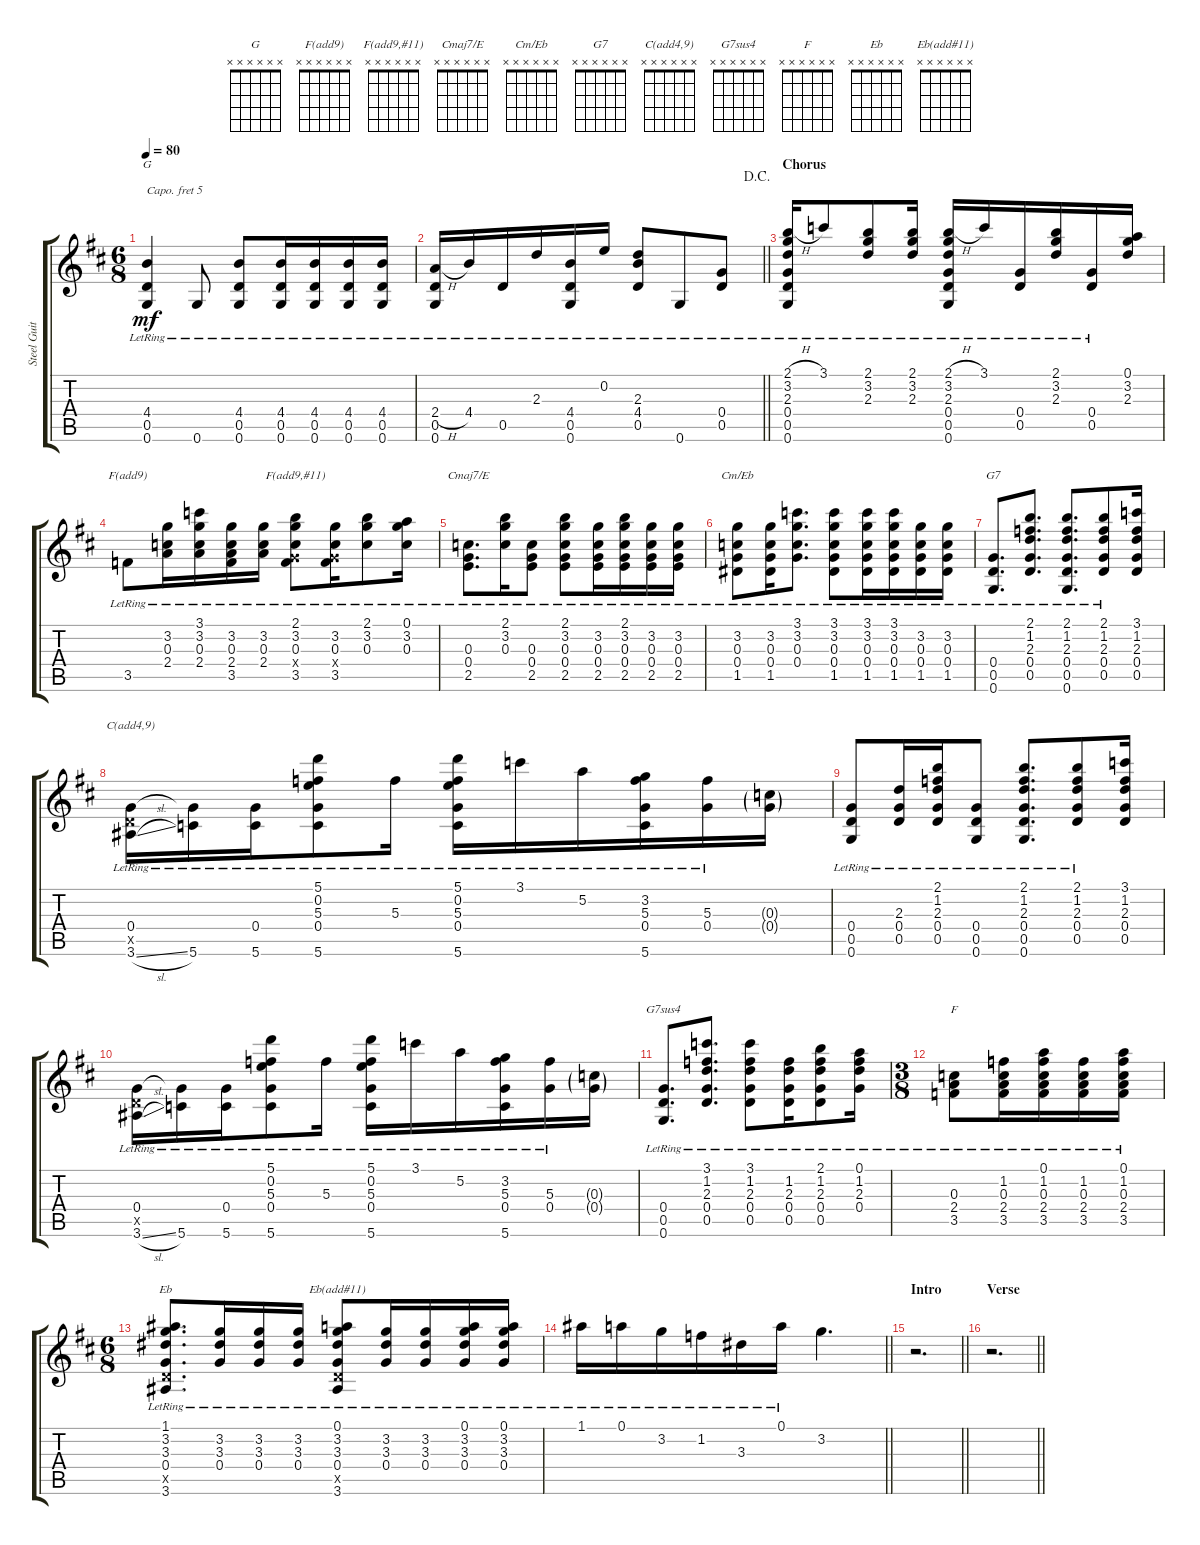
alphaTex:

\track ("Steel Guitar" "Steel Guit") {instrument acousticguitarsteel}
\staff {score tabs}
\capo 5
\tuning (E4 B3 G3 D3 A2 D2) {hide}
\chord ("G" x x x x x x)
\chord ("F(add9)" x x x x x x)
\chord ("F(add9,#11)" x x x x x x)
\chord ("Cmaj7/E" x x x x x x)
\chord ("Cm/Eb" x x x x x x)
\chord ("G7" x x x x x x)
\chord ("C(add4,9)" x x x x x x)
\chord ("G7sus4" x x x x x x)
\chord ("F" x x x x x x)
\chord ("Eb" x x x x x x)
\chord ("Eb(add#11)" x x x x x x)
\ts (6 8)
\tempo 80
\clef g2
\ks d
(4.4{lr} 0.5{lr} 0.6{lr}).4{ch "G" dy mf} 0.6{lr}.8 (4.4{lr} 0.5{lr} 0.6{lr}).8 (4.4{lr} 0.5{lr} 0.6{lr}).16 (4.4{lr} 0.5{lr} 0.6{lr}).16 (4.4{lr} 0.5{lr} 0.6{lr}).16 (4.4{lr} 0.5{lr} 0.6{lr}).16 |
\jump dacapo
\barLineRight lightlight
(2.4{h lr} 0.5{lr} 0.6{lr}).16 4.4{lr}.16 0.5{lr}.16 2.3{lr}.16 (4.4{lr} 0.5{lr} 0.6{lr}).16 0.2{lr}.16 (2.3{lr} 4.4{lr} 0.5{lr}).8 0.6{lr}.8 (0.4{lr} 0.5{lr}).8 |
\section ("" "Chorus")
(2.1{h lr} 3.2{lr} 2.3{lr} 0.4{lr} 0.5{lr} 0.6{lr}).16 3.1{lr}.8 (2.1{lr} 3.2{lr} 2.3{lr}).8 (2.1{lr} 3.2{lr} 2.3{lr}).16 (2.1{h lr} 3.2{lr} 2.3{lr} 0.4{lr} 0.5{lr} 0.6{lr}).16 3.1{lr}.16 (0.4{lr} 0.5{lr}).16 (2.1{lr} 3.2{lr} 2.3{lr}).16 (0.4 0.5{lr}).16 (0.1 3.2 2.3).16 |
3.5{lr}.8{ch "F(add9)"} (3.2{lr} 0.3{lr} 2.4{lr}).16 (3.1{lr} 3.2{lr} 0.3{lr} 2.4{lr}).16 (3.2{lr} 0.3{lr} 2.4{lr} 3.5{lr}).16 (3.2{lr} 0.3{lr} 2.4{lr}).16 (2.1{lr} 3.2{lr} 0.3{lr} 0.4{x} 3.5{lr}).8{ch "F(add9,#11)"} (3.2{lr} 0.3{lr} 0.4{x} 3.5{lr}).16 (2.1{lr} 3.2{lr} 0.3{lr}).8 (0.1{lr} 3.2{lr} 0.3{lr}).16 |
(0.3{lr} 0.4{lr} 2.5{lr}).8{d ch "Cmaj7/E"} (2.1{lr} 3.2{lr} 0.3{lr}).16 (0.3{lr} 0.4{lr} 2.5{lr}).8 (2.1{lr} 3.2{lr} 0.3{lr} 0.4{lr} 2.5{lr}).8 (3.2{lr} 0.3{lr} 0.4{lr} 2.5{lr}).16 (2.1{lr} 3.2{lr} 0.3{lr} 0.4{lr} 2.5).16 (3.2{lr} 0.3{lr} 0.4{lr} 2.5).16 (3.2{lr} 0.3{lr} 0.4{lr} 2.5).16 |
(3.2{lr} 0.3{lr} 0.4{lr} 1.5{lr}).8{ch "Cm/Eb"} (3.2{lr} 0.3{lr} 0.4{lr} 1.5{lr}).16 (3.1{lr} 3.2{lr} 0.3{lr} 0.4{lr}).8{d} (3.1{lr} 3.2{lr} 0.3{lr} 0.4{lr} 1.5{lr}).8 (3.1{lr} 3.2{lr} 0.3{lr} 0.4{lr} 1.5{lr}).16 (3.1{lr} 3.2{lr} 0.3{lr} 0.4{lr} 1.5{lr}).16 (3.2{lr} 0.3{lr} 0.4{lr} 1.5{lr}).16 (3.2 0.3 0.4{lr} 1.5).16 |
(0.4{lr} 0.5{lr} 0.6{lr}).8{d ch "G7"} (2.1{lr} 1.2{lr} 2.3{lr} 0.4{lr} 0.5{lr}).8{d} (2.1{lr} 1.2{lr} 2.3{lr} 0.4{lr} 0.5{lr} 0.6{lr}).8{d} (2.1{lr} 1.2{lr} 2.3{lr} 0.4{lr} 0.5{lr}).8 (3.1 1.2 2.3 0.4 0.5).16 |
(0.4{lr} 0.5{x} 3.6{sl lr}).16{ch "C(add4,9)"} (0.4{lr t} 5.6{lr}).16 (0.4{lr} 5.6{lr}).16 (5.1{lr} 0.2{lr} 5.3{lr} 0.4{lr} 5.6{lr}).8 5.3{lr}.16 (5.1{lr} 0.2{lr} 5.3{lr} 0.4{lr} 5.6{lr}).16 3.1{lr}.16 5.2{lr}.16 (3.2{lr} 5.3{lr} 0.4{lr} 5.6{lr}).16 (5.3{lr} 0.4{lr}).16 (0.3{g} 0.4{g}).16 |
(0.4 0.5 0.6{lr}).8 (2.3{lr} 0.4{lr} 0.5{lr}).16 (2.1{lr} 1.2{lr} 2.3{lr} 0.4{lr} 0.5{lr}).16 (0.4{lr} 0.5{lr} 0.6{lr}).8 (2.1{lr} 1.2{lr} 2.3{lr} 0.4{lr} 0.5{lr} 0.6{lr}).8{d} (2.1{lr} 1.2{lr} 2.3{lr} 0.4{lr} 0.5{lr}).8 (3.1 1.2 2.3 0.4 0.5).16 |
(0.4{lr} 0.5{x} 3.6{sl lr}).16 (0.4{lr t} 5.6{lr}).16 (0.4{lr} 5.6{lr}).16 (5.1{lr} 0.2{lr} 5.3{lr} 0.4{lr} 5.6{lr}).8 5.3{lr}.16 (5.1{lr} 0.2{lr} 5.3{lr} 0.4{lr} 5.6{lr}).16 3.1{lr}.16 5.2{lr}.16 (3.2{lr} 5.3{lr} 0.4{lr} 5.6{lr}).16 (5.3{lr} 0.4{lr}).16 (0.3{g} 0.4{g}).16 |
(0.4{lr} 0.5{lr} 0.6{lr}).8{d ch "G7sus4"} (3.1{lr} 1.2{lr} 2.3{lr} 0.4{lr} 0.5{lr}).8{d} (3.1{lr} 1.2{lr} 2.3{lr} 0.4{lr} 0.5{lr}).8 (1.2{lr} 2.3{lr} 0.4{lr} 0.5{lr}).16 (2.1{lr} 1.2{lr} 2.3{lr} 0.4{lr} 0.5{lr}).8 (0.1 1.2 2.3{lr} 0.4).16 |
\ts (3 8)
(0.3{lr} 2.4{lr} 3.5{lr}).8{ch "F" beam merge} (1.2{lr} 0.3{lr} 2.4{lr} 3.5{lr}).16 (0.1{lr} 1.2{lr} 0.3{lr} 2.4{lr} 3.5{lr}).16{beam merge} (1.2{lr} 0.3{lr} 2.4{lr} 3.5{lr}).16 (0.1{lr} 1.2{lr} 0.3{lr} 2.4{lr} 3.5).16 |
\ts (6 8)
(1.1{lr} 3.2{lr} 3.3{lr} 0.4{lr} 0.5{x} 3.6{lr}).8{d ch "Eb"} (3.2{lr} 3.3{lr} 0.4{lr}).16 (3.2{lr} 3.3{lr} 0.4{lr}).16 (3.2{lr} 3.3{lr} 0.4{lr}).16 (0.1{lr} 3.2{lr} 3.3{lr} 0.4{lr} 0.5{x} 3.6{lr}).8{ch "Eb(add#11)"} (3.2{lr} 3.3{lr} 0.4{lr}).16 (3.2{lr} 3.3{lr} 0.4{lr}).16 (0.1{lr} 3.2{lr} 3.3{lr} 0.4{lr}).16 (0.1{lr} 3.2{lr} 3.3{lr} 0.4{lr}).16 |
\barLineRight lightlight
1.1{lr}.16 0.1{lr}.16 3.2{lr}.16 1.2{lr}.16 3.3{lr}.16 0.1{lr}.16 3.2.4{d} |
\section ("" "Intro")
\barLineRight lightlight
r.2{d} |
\section ("" "Verse")
\barLineRight lightlight
r.2{d}
